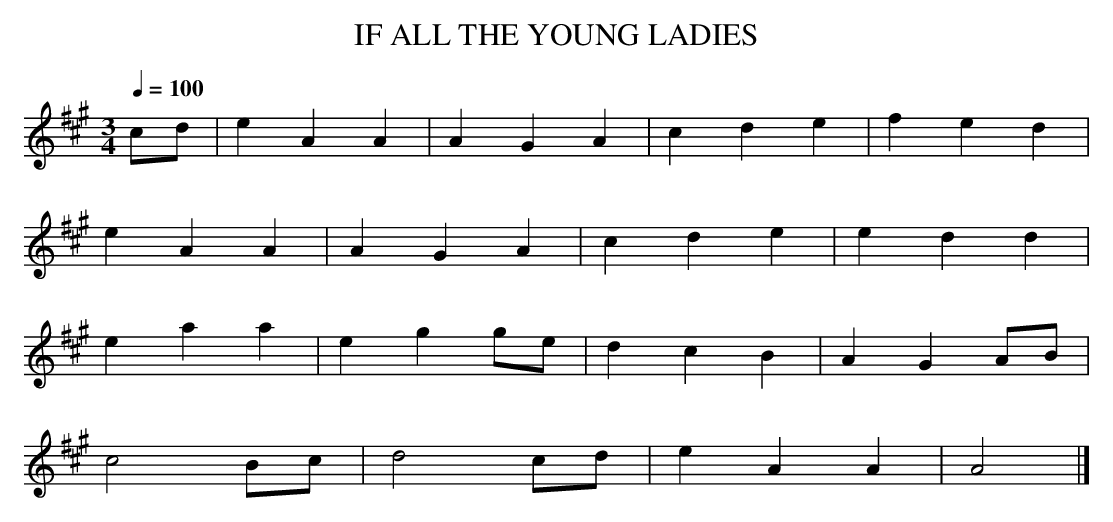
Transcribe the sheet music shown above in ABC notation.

X:1
T:IF ALL THE YOUNG LADIES
Q:1/4=100
M:3/4
L:1/8
K:A
cd|e2A2A2|A2G2A2|c2d2e2|f2e2d2|
e2A2A2|A2G2A2|c2d2e2|e2d2d2|
e2a2a2|e2g2ge|d2c2B2|A2G2AB|
c4Bc|d4cd|e2A2A2|A4|]
